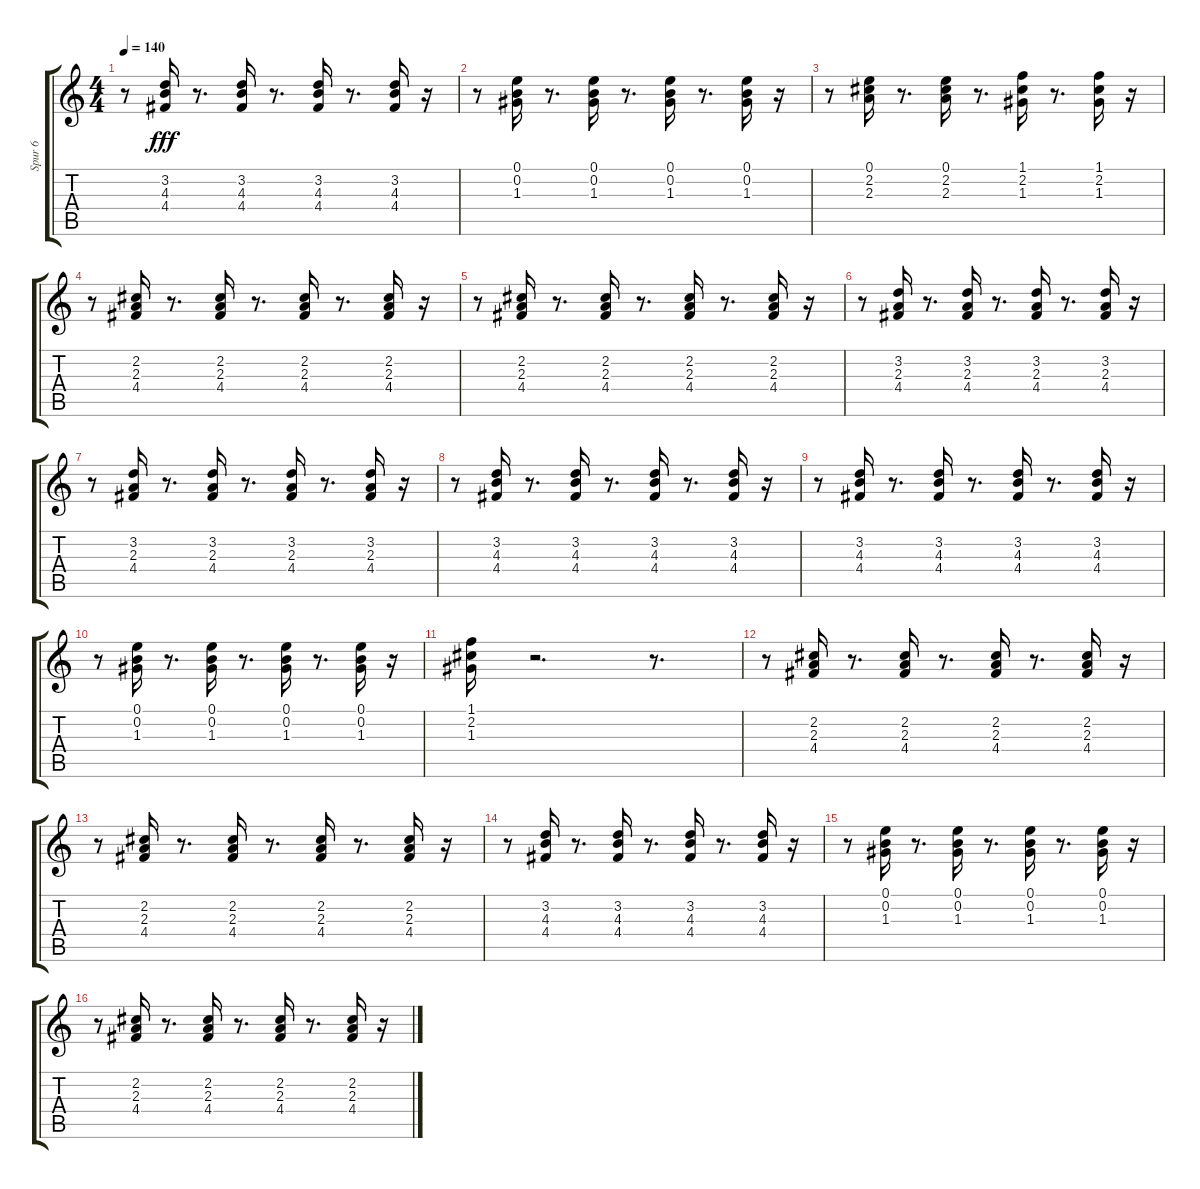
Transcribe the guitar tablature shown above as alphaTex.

\track ("Spur 6" "Spur 6") {instrument electricguitarclean}
\staff {score tabs}
\tuning (E4 B3 G3 D3 A2 E2) {hide}
\ts (4 4)
\tempo 140
\clef g2
\ks c
r.8{dy fff} (3.2 4.3 4.4).16 r.8{d} (3.2 4.3 4.4).16 r.8{d} (3.2 4.3 4.4).16 r.8{d} (3.2 4.3 4.4).16 r.16 |
r.8 (0.1 0.2 1.3).16 r.8{d} (0.1 0.2 1.3).16 r.8{d} (0.1 0.2 1.3).16 r.8{d} (0.1 0.2 1.3).16 r.16 |
r.8 (0.1 2.2 2.3).16 r.8{d} (0.1 2.2 2.3).16 r.8{d} (1.1 2.2 1.3).16 r.8{d} (1.1 2.2 1.3).16 r.16 |
r.8 (2.2 2.3 4.4).16 r.8{d} (2.2 2.3 4.4).16 r.8{d} (2.2 2.3 4.4).16 r.8{d} (2.2 2.3 4.4).16 r.16 |
r.8 (2.2 2.3 4.4).16 r.8{d} (2.2 2.3 4.4).16 r.8{d} (2.2 2.3 4.4).16 r.8{d} (2.2 2.3 4.4).16 r.16 |
r.8 (3.2 2.3 4.4).16 r.8{d} (3.2 2.3 4.4).16 r.8{d} (3.2 2.3 4.4).16 r.8{d} (3.2 2.3 4.4).16 r.16 |
r.8 (3.2 2.3 4.4).16 r.8{d} (3.2 2.3 4.4).16 r.8{d} (3.2 2.3 4.4).16 r.8{d} (3.2 2.3 4.4).16 r.16 |
r.8 (3.2 4.3 4.4).16 r.8{d} (3.2 4.3 4.4).16 r.8{d} (3.2 4.3 4.4).16 r.8{d} (3.2 4.3 4.4).16 r.16 |
r.8 (3.2 4.3 4.4).16 r.8{d} (3.2 4.3 4.4).16 r.8{d} (3.2 4.3 4.4).16 r.8{d} (3.2 4.3 4.4).16 r.16 |
r.8 (0.1 0.2 1.3).16 r.8{d} (0.1 0.2 1.3).16 r.8{d} (0.1 0.2 1.3).16 r.8{d} (0.1 0.2 1.3).16 r.16 |
(1.1 2.2 1.3).16 r.2{d} r.8{d} |
r.8 (2.2 2.3 4.4).16 r.8{d} (2.2 2.3 4.4).16 r.8{d} (2.2 2.3 4.4).16 r.8{d} (2.2 2.3 4.4).16 r.16 |
r.8 (2.2 2.3 4.4).16 r.8{d} (2.2 2.3 4.4).16 r.8{d} (2.2 2.3 4.4).16 r.8{d} (2.2 2.3 4.4).16 r.16 |
r.8 (3.2 4.3 4.4).16 r.8{d} (3.2 4.3 4.4).16 r.8{d} (3.2 4.3 4.4).16 r.8{d} (3.2 4.3 4.4).16 r.16 |
r.8 (0.1 0.2 1.3).16 r.8{d} (0.1 0.2 1.3).16 r.8{d} (0.1 0.2 1.3).16 r.8{d} (0.1 0.2 1.3).16 r.16 |
r.8 (2.2 2.3 4.4).16 r.8{d} (2.2 2.3 4.4).16 r.8{d} (2.2 2.3 4.4).16 r.8{d} (2.2 2.3 4.4).16 r.16
